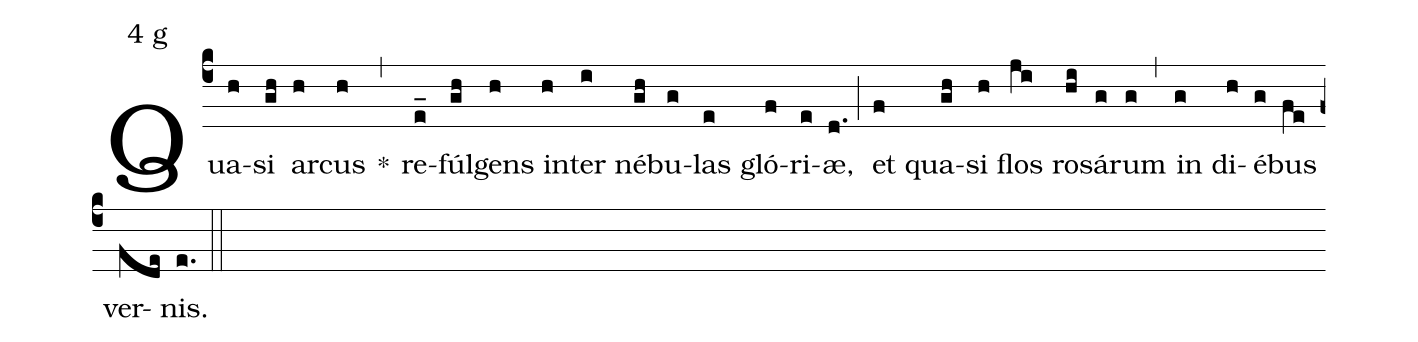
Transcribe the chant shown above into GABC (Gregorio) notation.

mode:4 g;
%%
(c4) Qua(h)si(gh) ar(h)cus(h) *(,) re(e_)fúl(gh)gens(h) in(h)ter(i) né(gh)bu(g)las(e) gló(f)ri(e)æ,(d.) (;) et(f) qua(gh)si(h) flos(ji) ro(hi)sá(g)rum(g) (,) in(g) di(h)é(g)bus(fe) ver(fde)nis.(e.) (::)
